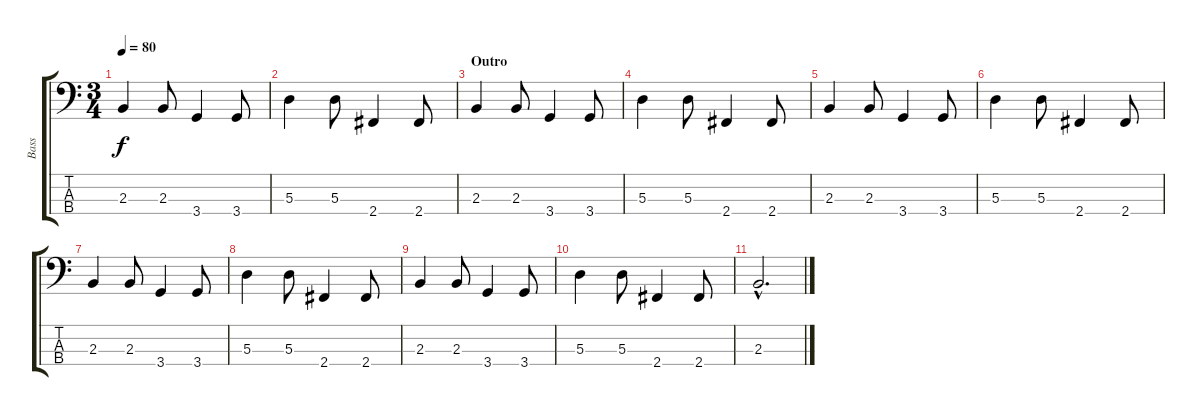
\track ("Bass" "Bass") {instrument electricbassfinger}
\staff {score tabs}
\tuning (G2 D2 A1 E1) {hide}
\ts (3 4)
\tempo 80
\clef f4
\ks c
2.3.4{dy f} 2.3.8 3.4.4 3.4.8 |
5.3.4 5.3.8 2.4.4 2.4.8 |
\section ("" "Outro")
2.3.4 2.3.8 3.4.4 3.4.8 |
5.3.4 5.3.8 2.4.4 2.4.8 |
2.3.4 2.3.8 3.4.4 3.4.8 |
5.3.4 5.3.8 2.4.4 2.4.8 |
2.3.4 2.3.8 3.4.4 3.4.8 |
5.3.4 5.3.8 2.4.4 2.4.8 |
2.3.4 2.3.8 3.4.4 3.4.8 |
5.3.4 5.3.8 2.4.4 2.4.8 |
2.3{hac}.2{d}
